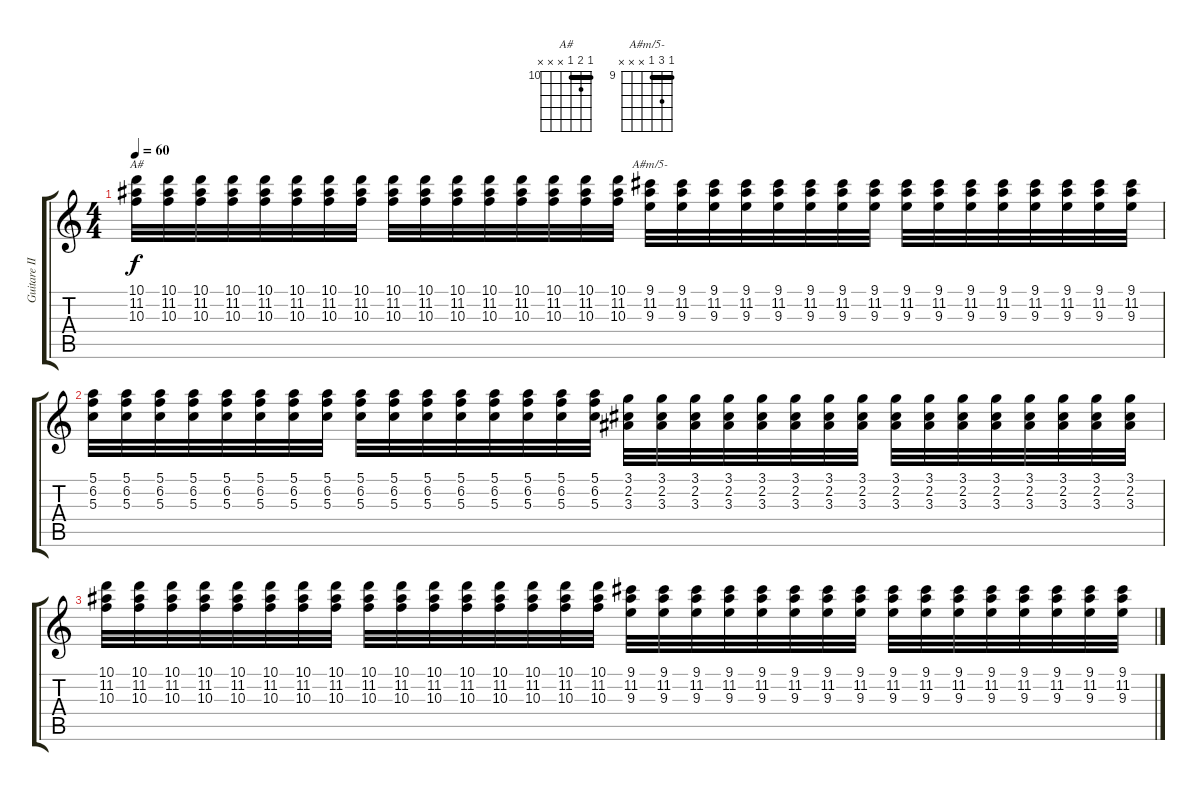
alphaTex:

\track ("Guitare II" "Guitare II") {instrument overdrivenguitar}
\staff {score tabs}
\tuning (E4 B3 G3 D3 A2 E2) {hide}
\chord ("A#" 10 11 10 x x x) {firstfret 10 barre 10}
\chord ("A#m/5-" 9 11 9 x x x) {firstfret 9 barre 9}
\ts (4 4)
\tempo 60
\clef g2
\ks c
(10.1 11.2 10.3).32{ch "A#" dy f} (10.1 11.2 10.3).32 (10.1 11.2 10.3).32 (10.1 11.2 10.3).32 (10.1 11.2 10.3).32 (10.1 11.2 10.3).32 (10.1 11.2 10.3).32 (10.1 11.2 10.3).32 (10.1 11.2 10.3).32 (10.1 11.2 10.3).32 (10.1 11.2 10.3).32 (10.1 11.2 10.3).32 (10.1 11.2 10.3).32 (10.1 11.2 10.3).32 (10.1 11.2 10.3).32 (10.1 11.2 10.3).32 (9.1 11.2 9.3).32{ch "A#m/5-"} (9.1 11.2 9.3).32 (9.1 11.2 9.3).32 (9.1 11.2 9.3).32 (9.1 11.2 9.3).32 (9.1 11.2 9.3).32 (9.1 11.2 9.3).32 (9.1 11.2 9.3).32 (9.1 11.2 9.3).32 (9.1 11.2 9.3).32 (9.1 11.2 9.3).32 (9.1 11.2 9.3).32 (9.1 11.2 9.3).32 (9.1 11.2 9.3).32 (9.1 11.2 9.3).32 (9.1 11.2 9.3).32 |
(5.1 6.2 5.3).32 (5.1 6.2 5.3).32 (5.1 6.2 5.3).32 (5.1 6.2 5.3).32 (5.1 6.2 5.3).32 (5.1 6.2 5.3).32 (5.1 6.2 5.3).32 (5.1 6.2 5.3).32 (5.1 6.2 5.3).32 (5.1 6.2 5.3).32 (5.1 6.2 5.3).32 (5.1 6.2 5.3).32 (5.1 6.2 5.3).32 (5.1 6.2 5.3).32 (5.1 6.2 5.3).32 (5.1 6.2 5.3).32 (3.1 2.2 3.3).32 (3.1 2.2 3.3).32 (3.1 2.2 3.3).32 (3.1 2.2 3.3).32 (3.1 2.2 3.3).32 (3.1 2.2 3.3).32 (3.1 2.2 3.3).32 (3.1 2.2 3.3).32 (3.1 2.2 3.3).32 (3.1 2.2 3.3).32 (3.1 2.2 3.3).32 (3.1 2.2 3.3).32 (3.1 2.2 3.3).32 (3.1 2.2 3.3).32 (3.1 2.2 3.3).32 (3.1 2.2 3.3).32 |
(10.1 11.2 10.3).32 (10.1 11.2 10.3).32 (10.1 11.2 10.3).32 (10.1 11.2 10.3).32 (10.1 11.2 10.3).32 (10.1 11.2 10.3).32 (10.1 11.2 10.3).32 (10.1 11.2 10.3).32 (10.1 11.2 10.3).32 (10.1 11.2 10.3).32 (10.1 11.2 10.3).32 (10.1 11.2 10.3).32 (10.1 11.2 10.3).32 (10.1 11.2 10.3).32 (10.1 11.2 10.3).32 (10.1 11.2 10.3).32 (9.1 11.2 9.3).32 (9.1 11.2 9.3).32 (9.1 11.2 9.3).32 (9.1 11.2 9.3).32 (9.1 11.2 9.3).32 (9.1 11.2 9.3).32 (9.1 11.2 9.3).32 (9.1 11.2 9.3).32 (9.1 11.2 9.3).32 (9.1 11.2 9.3).32 (9.1 11.2 9.3).32 (9.1 11.2 9.3).32 (9.1 11.2 9.3).32 (9.1 11.2 9.3).32 (9.1 11.2 9.3).32 (9.1 11.2 9.3).32
